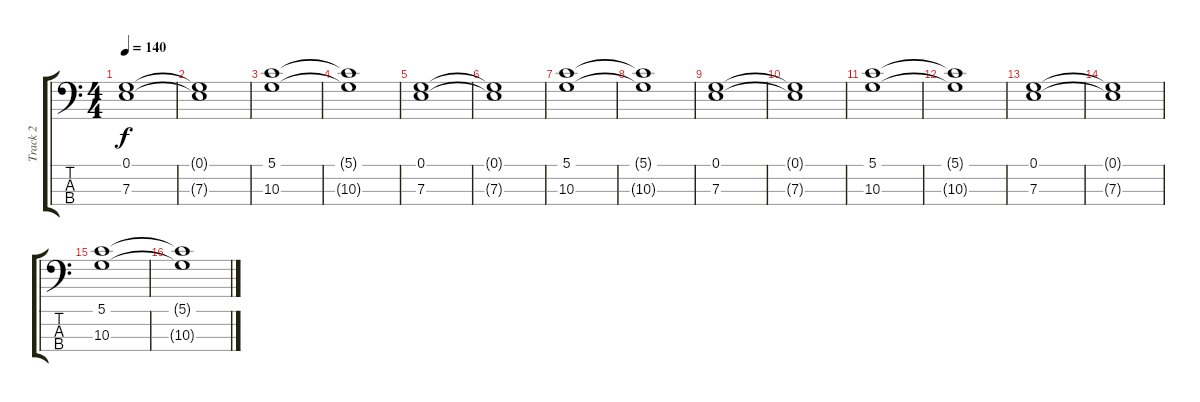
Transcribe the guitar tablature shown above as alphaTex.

\track ("Track 2" "Track 2") {instrument contrabass}
\staff {score tabs}
\tuning (G2 D2 A1 D1) {hide}
\ts (4 4)
\tempo 140
\clef f4
\ks c
(0.1 7.3).1{dy f instrument contrabass} |
(0.1{t} 7.3{t}).1 |
(5.1 10.3).1 |
(5.1{t} 10.3{t}).1 |
(0.1 7.3).1 |
(0.1{t} 7.3{t}).1 |
(5.1 10.3).1 |
(5.1{t} 10.3{t}).1 |
(0.1 7.3).1 |
(0.1{t} 7.3{t}).1 |
(5.1 10.3).1 |
(5.1{t} 10.3{t}).1 |
(0.1 7.3).1 |
(0.1{t} 7.3{t}).1 |
(5.1 10.3).1 |
(5.1{t} 10.3{t}).1
